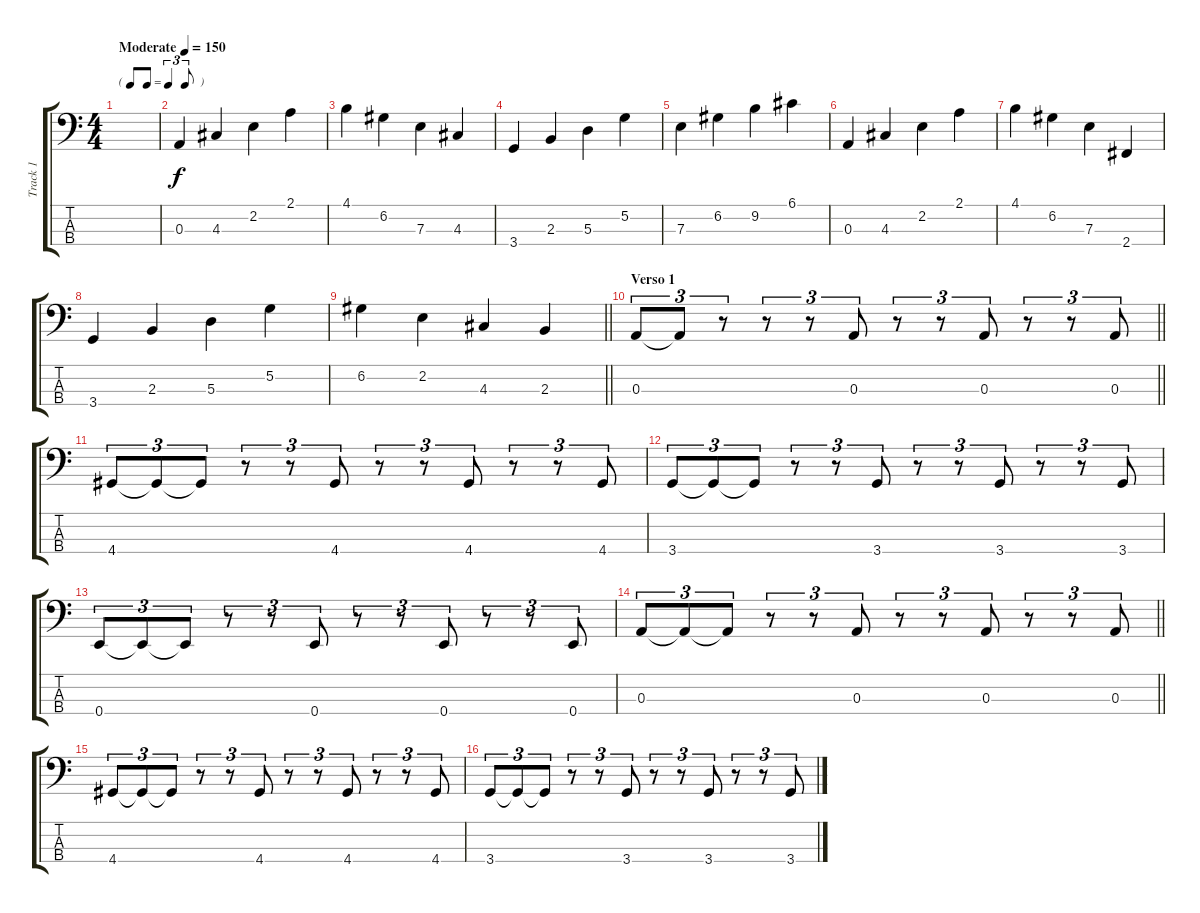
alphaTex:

\track ("Track 1" "Track 1") {instrument electricbassfinger}
\staff {score tabs}
\tuning (G2 D2 A1 E1) {hide}
\ts (4 4)
\tf triplet8th
\tempo (150 "Moderate")
\clef f4
\ks c
|
0.3.4 4.3.4 2.2.4 2.1.4 |
4.1.4 6.2.4 7.3.4 4.3.4 |
3.4.4 2.3.4 5.3.4 5.2.4 |
7.3.4 6.2.4 9.2.4 6.1.4 |
0.3.4 4.3.4 2.2.4 2.1.4 |
4.1.4 6.2.4 7.3.4 2.4.4 |
3.4.4 2.3.4 5.3.4 5.2.4 |
\barLineRight lightlight
6.2.4 2.2.4 4.3.4 2.3.4 |
\section ("" "Verso 1")
\barLineRight lightlight
0.3.8{tu (3 2)} 0.3{t}.8{tu (3 2)} r.8{tu (3 2)} r.8{tu (3 2)} r.8{tu (3 2)} 0.3.8{tu (3 2)} r.8{tu (3 2)} r.8{tu (3 2)} 0.3.8{tu (3 2)} r.8{tu (3 2)} r.8{tu (3 2)} 0.3.8{tu (3 2)} |
4.4.8{tu (3 2)} 4.4{t}.8{tu (3 2)} 4.4{t}.8{tu (3 2)} r.8{tu (3 2)} r.8{tu (3 2)} 4.4.8{tu (3 2)} r.8{tu (3 2)} r.8{tu (3 2)} 4.4.8{tu (3 2)} r.8{tu (3 2)} r.8{tu (3 2)} 4.4.8{tu (3 2)} |
3.4.8{tu (3 2)} 3.4{t}.8{tu (3 2)} 3.4{t}.8{tu (3 2)} r.8{tu (3 2)} r.8{tu (3 2)} 3.4.8{tu (3 2)} r.8{tu (3 2)} r.8{tu (3 2)} 3.4.8{tu (3 2)} r.8{tu (3 2)} r.8{tu (3 2)} 3.4.8{tu (3 2)} |
0.4.8{tu (3 2)} 0.4{t}.8{tu (3 2)} 0.4{t}.8{tu (3 2)} r.8{tu (3 2)} r.8{tu (3 2)} 0.4.8{tu (3 2)} r.8{tu (3 2)} r.8{tu (3 2)} 0.4.8{tu (3 2)} r.8{tu (3 2)} r.8{tu (3 2)} 0.4.8{tu (3 2)} |
\barLineRight lightlight
0.3.8{tu (3 2)} 0.3{t}.8{tu (3 2)} 0.3{t}.8{tu (3 2)} r.8{tu (3 2)} r.8{tu (3 2)} 0.3.8{tu (3 2)} r.8{tu (3 2)} r.8{tu (3 2)} 0.3.8{tu (3 2)} r.8{tu (3 2)} r.8{tu (3 2)} 0.3.8{tu (3 2)} |
4.4.8{tu (3 2)} 4.4{t}.8{tu (3 2)} 4.4{t}.8{tu (3 2)} r.8{tu (3 2)} r.8{tu (3 2)} 4.4.8{tu (3 2)} r.8{tu (3 2)} r.8{tu (3 2)} 4.4.8{tu (3 2)} r.8{tu (3 2)} r.8{tu (3 2)} 4.4.8{tu (3 2)} |
3.4.8{tu (3 2)} 3.4{t}.8{tu (3 2)} 3.4{t}.8{tu (3 2)} r.8{tu (3 2)} r.8{tu (3 2)} 3.4.8{tu (3 2)} r.8{tu (3 2)} r.8{tu (3 2)} 3.4.8{tu (3 2)} r.8{tu (3 2)} r.8{tu (3 2)} 3.4.8{tu (3 2)}
